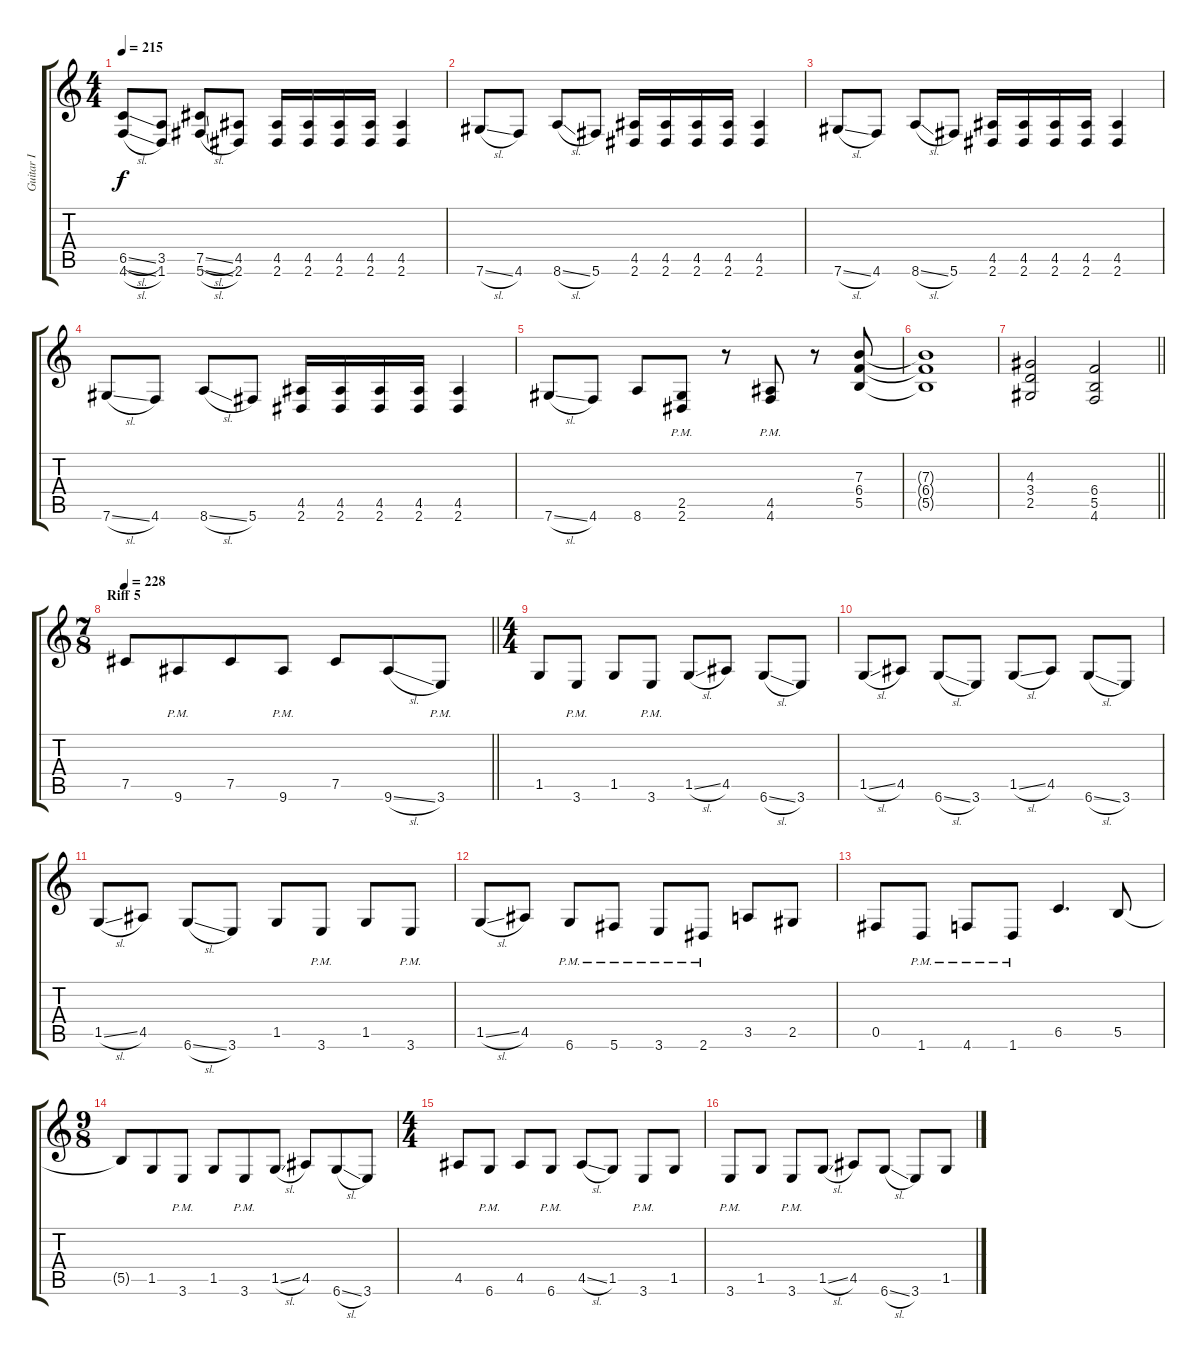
\track ("Guitar I" "Guitar I") {instrument distortionguitar}
\staff {score tabs}
\tuning (Db4 Ab3 E3 B2 Gb2 Db2) {hide}
\ts (4 4)
\tempo 215
\clef g2
\ks c
(6.5{sl} 4.6{sl}).8{dy f} (3.5 1.6).8 (7.5{sl} 5.6{sl}).8 (4.5 2.6).8 (4.5 2.6).16 (4.5 2.6).16 (4.5 2.6).16 (4.5 2.6).16 (4.5 2.6).4 |
7.6{sl}.8 4.6.8 8.6{sl}.8 5.6.8 (4.5 2.6).16 (4.5 2.6).16 (4.5 2.6).16 (4.5 2.6).16 (4.5 2.6).4 |
7.6{sl}.8 4.6.8 8.6{sl}.8 5.6.8 (4.5 2.6).16 (4.5 2.6).16 (4.5 2.6).16 (4.5 2.6).16 (4.5 2.6).4 |
7.6{sl}.8 4.6.8 8.6{sl}.8 5.6.8 (4.5 2.6).16 (4.5 2.6).16 (4.5 2.6).16 (4.5 2.6).16 (4.5 2.6).4 |
7.6{sl}.8 4.6.8 8.6.8 (2.5{pm} 2.6{pm}).8 r.8 (4.5{pm} 4.6{pm}).8 r.8 (7.3 6.4 5.5).8 |
(7.3{t} 6.4{t} 5.5{t}).1 |
\barLineRight lightlight
(4.3 3.4 2.5).2 (6.4 5.5 4.6).2 |
\ts (7 8)
\section ("" "Riff 5")
\tempo 228
\barLineRight lightlight
7.5.8 9.6{pm}.8 7.5.8 9.6{pm}.8 7.5.8 9.6{sl}.8 3.6{pm}.8 |
\ts (4 4)
1.5.8 3.6{pm}.8 1.5.8 3.6{pm}.8 1.5{sl}.8 4.5.8 6.6{sl}.8 3.6.8 |
1.5{sl}.8 4.5.8 6.6{sl}.8 3.6.8 1.5{sl}.8 4.5.8 6.6{sl}.8 3.6.8 |
1.5{sl}.8 4.5.8 6.6{sl}.8 3.6.8 1.5.8 3.6{pm}.8 1.5.8 3.6{pm}.8 |
1.5{sl}.8 4.5.8 6.6{pm}.8 5.6{pm}.8 3.6{pm}.8 2.6{pm}.8 3.5.8 2.5.8 |
0.5.8 1.6{pm}.8 4.6{pm}.8 1.6{pm}.8 6.5.4{d} 5.5.8 |
\ts (9 8)
5.5{t}.8 1.5.8 3.6{pm}.8 1.5.8 3.6{pm}.8 1.5{sl}.8 4.5.8 6.6{sl}.8 3.6.8 |
\ts (4 4)
4.5.8 6.6{pm}.8 4.5.8 6.6{pm}.8 4.5{sl}.8 1.5.8 3.6{pm}.8 1.5.8 |
3.6{pm}.8 1.5.8 3.6{pm}.8 1.5{sl}.8 4.5.8 6.6{sl}.8 3.6.8 1.5{sl}.8
